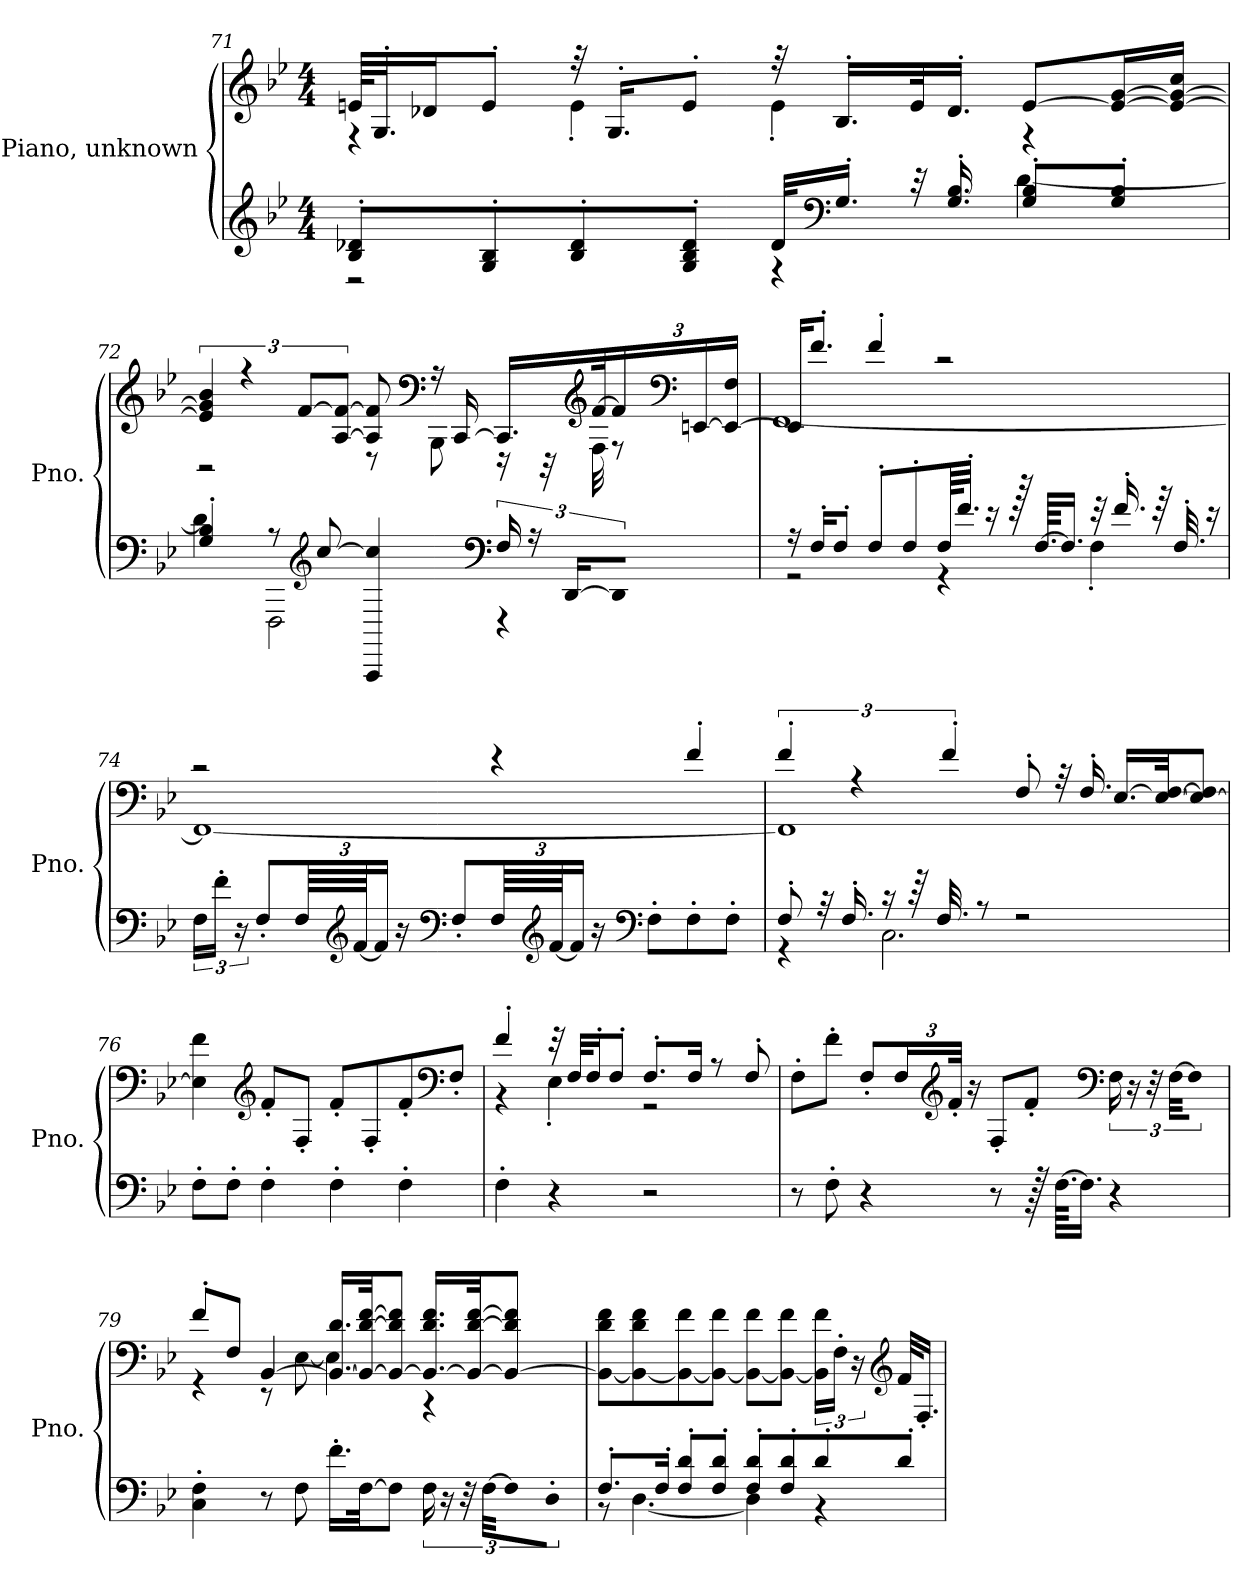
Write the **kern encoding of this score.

**kern	**kern
*part1	*part1
*staff2	*staff1
*I"Piano, unknown	*
*I'Pno.	*
*clefG2	*clefG2
*k[b-e-]	*k[b-e-]
*M4/4	*M4/4
=71	=71
*^	*^
8B-/' 8d-X/'L	2r	64en/KLLL	4r
.	.	32.G'/J	.
.	.	16d-X/J	.
8G/' 8B-/'	.	8e'/J	.
8B-/' 8d-/'	.	32r	4e'\
.	.	16.G'/KL	.
8G/' 8B-/' 8d-/'J	.	8e'/J	.
32d-/KLL	4r	32r	4e'\
*clefF4	*	*	*
16.G'/JJ	.	16.B-'/LL	.
32r	.	32e/K	.
16.G/' 16.B-/'	.	16.d-'/JJ	.
8G/' 8B-/'L	[4d-\	[8e/L	4r
8G/' 8B-/'J	.	16e/_ [16g/L	.
.	.	16e/_ 16g/_ 16cc/JJ	.
!!LO:PB:g=z	!!
=72	=72	=72	=72
4G/' 4B-/'	4d-\]	6e/] 6g/] 6b-/	2r
.	.	6r	.
8r	2FFF\	.	.
.	.	[12f/L	.
*clefG2	*	*	*
[8cc/	.	.	.
.	.	[12A/ 12f/_J	.
4AAA/ 4cc/]	.	8A/] 8f/]	8r
*	*	*clefF4	*
.	.	16r	8BBB-\
.	.	[16CC/	.
*clefF4	*	*	*
24F/	4r	16.CC/LL]	16r
24r	.	.	.
.	.	.	32r
[24DD/KL	.	.	.
*	*	*clefG2	*
.	.	[32f/K	32F\
*	*	*Xbrackettup	*
8DD/J]	.	24f/]	8r
*	*	*clefF4	*
.	.	[24EEn/	.
.	.	24EE/_ 24F/JJ	.
!!LO:LB:g=z	!!
=73	=73	=73	=73
16r	2r	16EE/KL]	[1FF
16F'/KL	.	8.f'/J	.
8F'/J	.	.	.
8F'/L	.	4f'/	.
8F'/	.	.	.
64F/KLL	4r	2r	.
32.f'/JJJ	.	.	.
16r	.	.	.
128r	.	.	.
[64.F/KKLL	.	.	.
16.F/JJ]	.	.	.
32r	4F'\	.	.
16.f'/	.	.	.
64r	.	.	.
32.F'/	.	.	.
16r	.	.	.
*v	*v	*	*
=74	=74	=74
24F\LL	2r	1FF_
24f'\JJ	.	.
24r	.	.
8F'/L	.	.
*Xbrackettup	*	*
96F/LLL	.	.
*clefG2	*	*
[96f/JJ	.	.
24f/JJ]	.	.
16r	.	.
*clefF4	*	*
8F'/L	.	.
96F/LLL	4r	.
*clefG2	*	*
[96f/JJ	.	.
24f/JJ]	.	.
16r	.	.
*clefF4	*	*
8F'\L	.	.
8F'\	4f'/	.
8F'\J	.	.
!!LO:LB:g=z	!!
=75	=75	=75
*^	*	*
*	*	*brackettup	*
8F'/	4r	6f'/	1FF]
32r	.	.	.
16.F'/	.	.	.
.	.	6r	.
16r	2.C\	.	.
64r	.	.	.
32.F/	.	.	.
.	.	6f'/	.
8r	.	.	.
2r	.	8F'/	.
.	.	32r	.
.	.	16.F'/	.
.	.	[16.E-/LL	.
.	.	32E-/_ [32F/JK	.
.	.	8E-/_ 8F/]J	.
*v	*v	*	*
*	*v	*v
=76	=76
8F'\L	4E-\] 4f\
8F'\J	.
*	*clefG2
4F'\	8f'/L
.	8F'/J
4F'\	8f'/L
.	8F'/
4F'\	8f'/
*	*clefF4
.	8F'/J
=77	=77
*	*^
4F'\	4f'/	4r
4r	32r	4E-'\
.	32F/KLL	.
.	16F'/J	.
.	8F'/J	.
2r	8.F'/L	2r
.	16F/Jk	.
.	8r	.
.	8F'/	.
*	*v	*v
!!LO:LB:g=z
=78	=78
8r	8F'\L
8F'\	8f'\J
4r	8F'/L
*	*Xbrackettup
.	24F/L
*	*clefG2
.	48f'/JJk
.	16r
8r	8F'/L
128r	8f'/J
[64.F\KKLL	.
16.F\JJ]	.
*	*clefF4
*	*brackettup
4r	24F\
.	24r
.	48r
.	[48F\KKL
.	8F\J]
=79	=79
*	*^
4C\' 4F\'	8f'/L	4r
.	8F/J	.
8r	[4BB-/	8r
8F\	.	[8E-\
16.f'\LL	16.BB-/_ 16.d/LL	4E-\]
[32F\JK	32BB-/_ [32d/ [32f/JK	.
8F\J]	8BB-/_ 8d/] 8f/]J	.
*brackettup	*	*
24F\	16.BB-/_ 16.d/ 16.f/LL	4r
24r	.	.
48r	.	.
.	32BB-/_ [32d/ [32f/JK	.
[48F\KLL	.	.
16F\]	8BB-/_ 8d/] 8f/]J	.
16D'\JJ	.	.
*	*v	*v
!!LO:LB:g=z
=80	=80
*^	*
8.F'/L	8r	8BB-\_ 8d\ 8f\L
.	[4.D\	8BB-\_ 8d\ 8f\
16F'/Jk	.	.
8F/' 8d/'L	.	8BB-\_ 8f\
8F/' 8d/'J	.	8BB-\_ 8f\J
8F/' 8d/'L	4D\]	8BB-\_ 8f\L
8F/' 8d/'	.	8BB-\_ 8f\J
8d'/	4r	24BB-\] 24f\LL
.	.	24F'\JJ
.	.	24r
*	*	*clefG2
8d'/J	.	32f/KLL
.	.	16.F'/JJ
*v	*v	*
=	=
*-	*-
